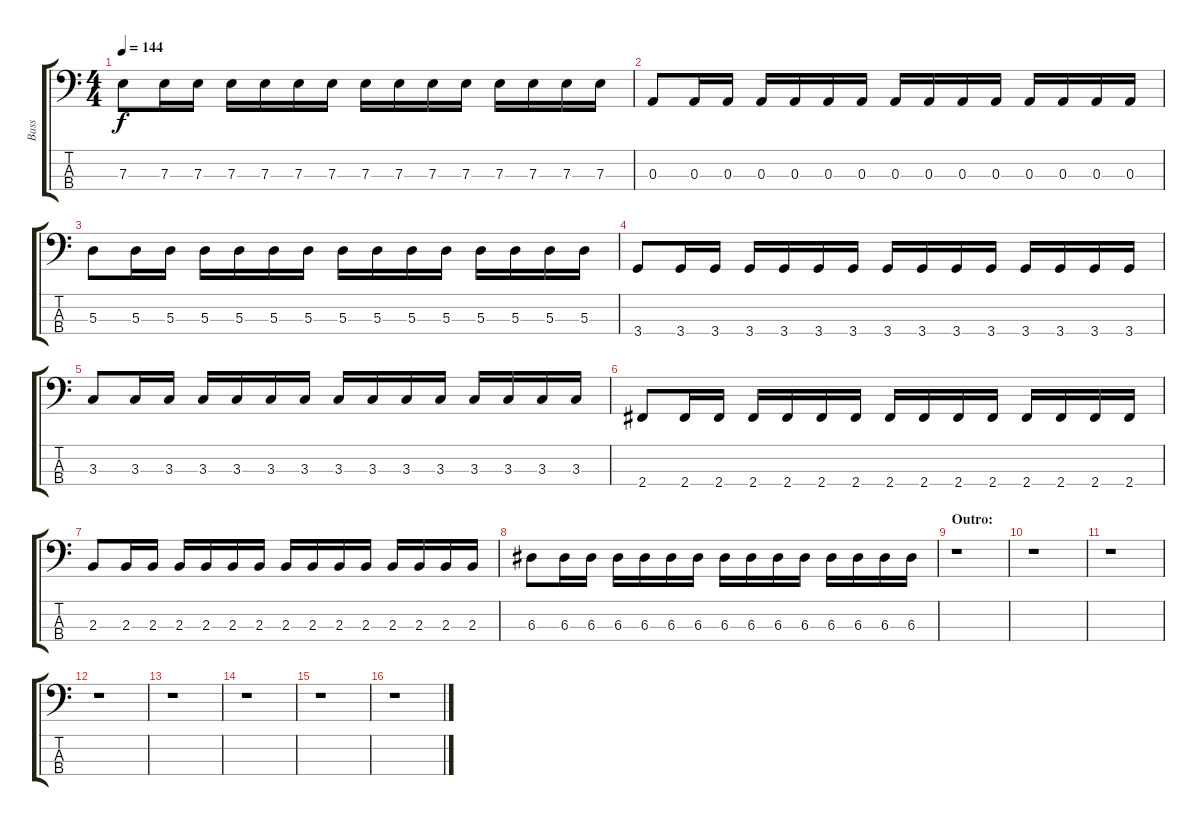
\track ("Bass" "Bass") {instrument electricbassfinger}
\staff {score tabs}
\tuning (G2 D2 A1 E1) {hide}
\ts (4 4)
\tempo 144
\clef f4
\ks c
7.3.8{dy f} 7.3.16 7.3.16 7.3.16 7.3.16 7.3.16 7.3.16 7.3.16 7.3.16 7.3.16 7.3.16 7.3.16 7.3.16 7.3.16 7.3.16 |
0.3.8 0.3.16 0.3.16 0.3.16 0.3.16 0.3.16 0.3.16 0.3.16 0.3.16 0.3.16 0.3.16 0.3.16 0.3.16 0.3.16 0.3.16 |
5.3.8 5.3.16 5.3.16 5.3.16 5.3.16 5.3.16 5.3.16 5.3.16 5.3.16 5.3.16 5.3.16 5.3.16 5.3.16 5.3.16 5.3.16 |
3.4.8 3.4.16 3.4.16 3.4.16 3.4.16 3.4.16 3.4.16 3.4.16 3.4.16 3.4.16 3.4.16 3.4.16 3.4.16 3.4.16 3.4.16 |
3.3.8 3.3.16 3.3.16 3.3.16 3.3.16 3.3.16 3.3.16 3.3.16 3.3.16 3.3.16 3.3.16 3.3.16 3.3.16 3.3.16 3.3.16 |
2.4.8 2.4.16 2.4.16 2.4.16 2.4.16 2.4.16 2.4.16 2.4.16 2.4.16 2.4.16 2.4.16 2.4.16 2.4.16 2.4.16 2.4.16 |
2.3.8 2.3.16 2.3.16 2.3.16 2.3.16 2.3.16 2.3.16 2.3.16 2.3.16 2.3.16 2.3.16 2.3.16 2.3.16 2.3.16 2.3.16 |
6.3.8 6.3.16 6.3.16 6.3.16 6.3.16 6.3.16 6.3.16 6.3.16 6.3.16 6.3.16 6.3.16 6.3.16 6.3.16 6.3.16 6.3.16 |
\section ("" "Outro:")
r.1 |
r.1 |
r.1 |
r.1 |
r.1 |
r.1 |
r.1 |
r.1
